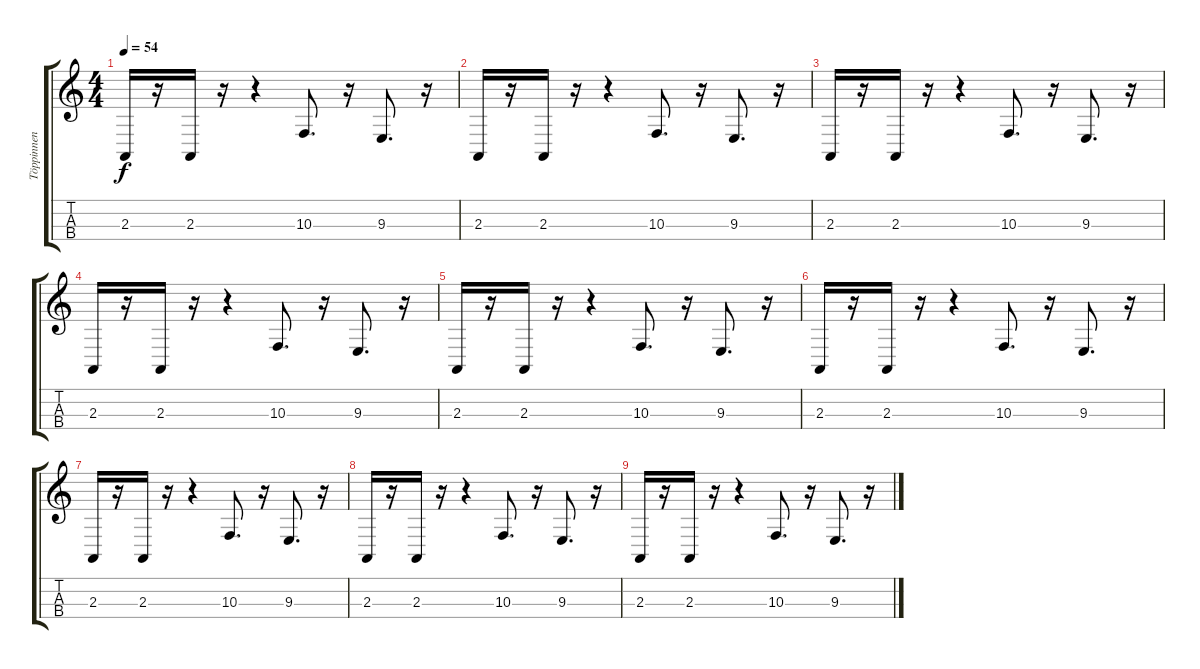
\track ("Töppinnen" "Töppinnen") {instrument cello}
\staff {score tabs}
\tuning (A3 D3 G2 C2) {hide}
\ts (4 4)
\tempo 54
\clef g2
\ks c
2.3.16{dy f instrument cello} r.16 2.3.16 r.16 r.4 10.3.8{d} r.16 9.3.8{d} r.16 |
2.3.16 r.16 2.3.16 r.16 r.4 10.3.8{d} r.16 9.3.8{d} r.16 |
2.3.16 r.16 2.3.16 r.16 r.4 10.3.8{d} r.16 9.3.8{d} r.16 |
2.3.16 r.16 2.3.16 r.16 r.4 10.3.8{d} r.16 9.3.8{d} r.16 |
2.3.16 r.16 2.3.16 r.16 r.4 10.3.8{d} r.16 9.3.8{d} r.16 |
2.3.16 r.16 2.3.16 r.16 r.4 10.3.8{d} r.16 9.3.8{d} r.16 |
2.3.16 r.16 2.3.16 r.16 r.4 10.3.8{d} r.16 9.3.8{d} r.16 |
2.3.16 r.16 2.3.16 r.16 r.4 10.3.8{d} r.16 9.3.8{d} r.16 |
2.3.16 r.16 2.3.16 r.16 r.4 10.3.8{d} r.16 9.3.8{d} r.16
